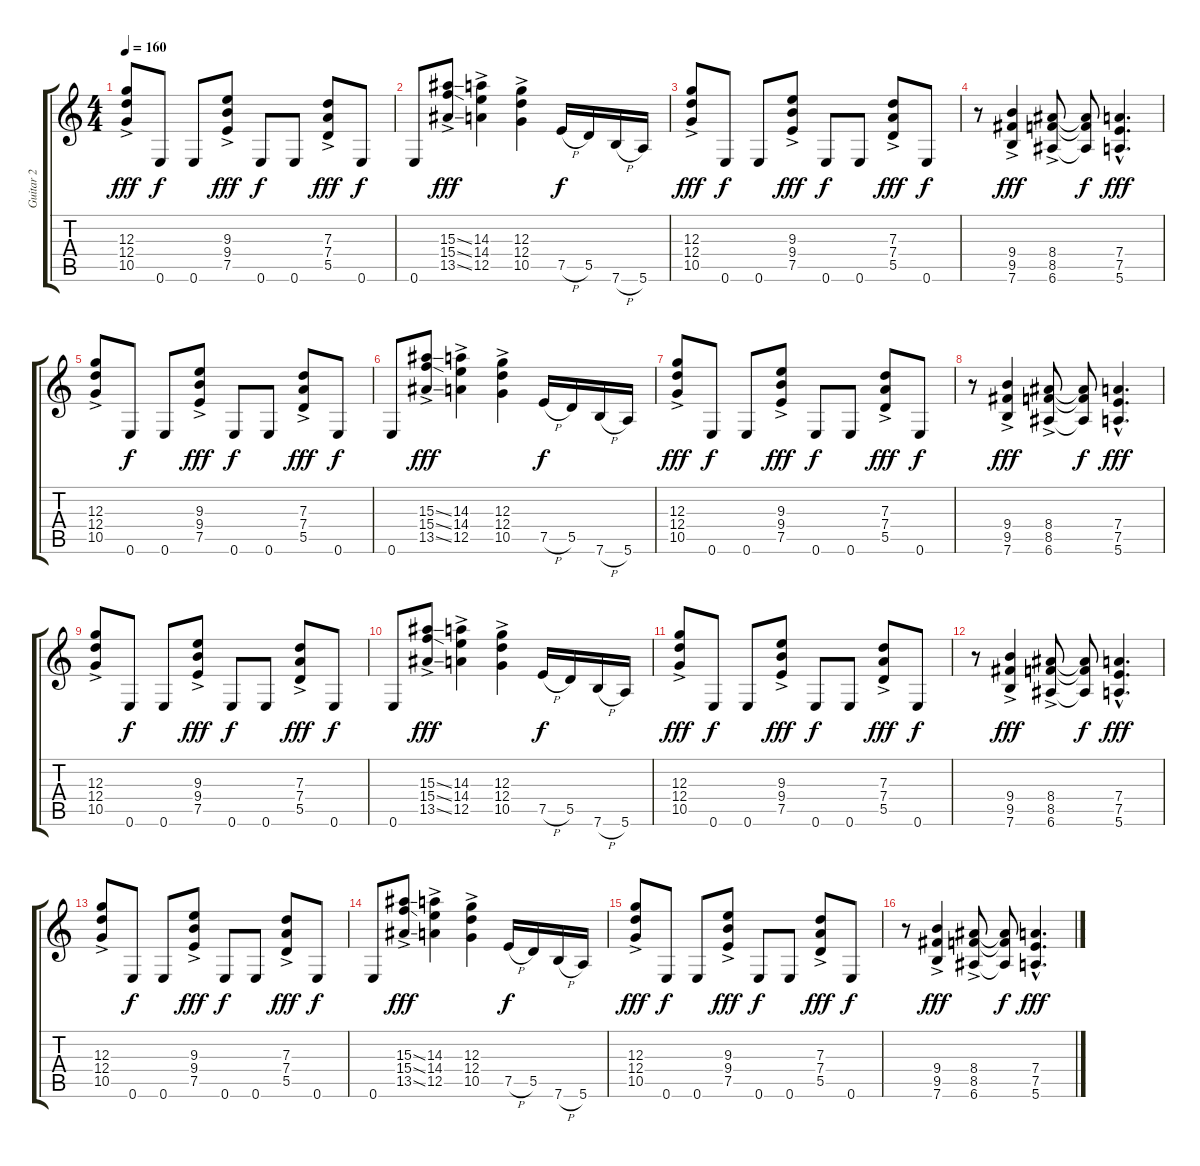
\track ("Guitar 2" "Guitar 2") {instrument distortionguitar}
\staff {score tabs}
\tuning (E4 B3 G3 D3 A2 E2) {hide}
\ts (4 4)
\tempo 160
\clef g2
\ks c
(12.3{ac} 12.4{ac} 10.5{ac}).8{dy fff} 0.6.8{dy f} 0.6.8 (9.3{ac} 9.4{ac} 7.5{ac}).8{dy fff} 0.6.8{dy f} 0.6.8 (7.3{ac} 7.4{ac} 5.5{ac}).8{dy fff} 0.6.8{dy f} |
0.6.8 (15.3{ss ac} 15.4{ss ac} 13.5{ss ac}).8{dy fff} (14.3{ac} 14.4{ac} 12.5{ac}).4 (12.3{ac} 12.4{ac} 10.5{ac}).4 7.5{h}.16{dy f} 5.5.16 7.6{h}.16 5.6.16 |
(12.3{ac} 12.4{ac} 10.5{ac}).8{dy fff} 0.6.8{dy f} 0.6.8 (9.3{ac} 9.4{ac} 7.5{ac}).8{dy fff} 0.6.8{dy f} 0.6.8 (7.3{ac} 7.4{ac} 5.5{ac}).8{dy fff} 0.6.8{dy f} |
r.8 (9.4{ac} 9.5{ac} 7.6{ac}).4{dy fff} (8.4{ac} 8.5{ac} 6.6{ac}).8 (8.4{t} 8.5{t} 6.6{t}).8{dy f} (7.4{hac} 7.5{hac} 5.6{hac}).4{d dy fff} |
(12.3{ac} 12.4{ac} 10.5{ac}).8 0.6.8{dy f} 0.6.8 (9.3{ac} 9.4{ac} 7.5{ac}).8{dy fff} 0.6.8{dy f} 0.6.8 (7.3{ac} 7.4{ac} 5.5{ac}).8{dy fff} 0.6.8{dy f} |
0.6.8 (15.3{ss ac} 15.4{ss ac} 13.5{ss ac}).8{dy fff} (14.3{ac} 14.4{ac} 12.5{ac}).4 (12.3{ac} 12.4{ac} 10.5{ac}).4 7.5{h}.16{dy f} 5.5.16 7.6{h}.16 5.6.16 |
(12.3{ac} 12.4{ac} 10.5{ac}).8{dy fff} 0.6.8{dy f} 0.6.8 (9.3{ac} 9.4{ac} 7.5{ac}).8{dy fff} 0.6.8{dy f} 0.6.8 (7.3{ac} 7.4{ac} 5.5{ac}).8{dy fff} 0.6.8{dy f} |
r.8 (9.4{ac} 9.5{ac} 7.6{ac}).4{dy fff} (8.4{ac} 8.5{ac} 6.6{ac}).8 (8.4{t} 8.5{t} 6.6{t}).8{dy f} (7.4{hac} 7.5{hac} 5.6{hac}).4{d dy fff} |
(12.3{ac} 12.4{ac} 10.5{ac}).8 0.6.8{dy f} 0.6.8 (9.3{ac} 9.4{ac} 7.5{ac}).8{dy fff} 0.6.8{dy f} 0.6.8 (7.3{ac} 7.4{ac} 5.5{ac}).8{dy fff} 0.6.8{dy f} |
0.6.8 (15.3{ss ac} 15.4{ss ac} 13.5{ss ac}).8{dy fff} (14.3{ac} 14.4{ac} 12.5{ac}).4 (12.3{ac} 12.4{ac} 10.5{ac}).4 7.5{h}.16{dy f} 5.5.16 7.6{h}.16 5.6.16 |
(12.3{ac} 12.4{ac} 10.5{ac}).8{dy fff} 0.6.8{dy f} 0.6.8 (9.3{ac} 9.4{ac} 7.5{ac}).8{dy fff} 0.6.8{dy f} 0.6.8 (7.3{ac} 7.4{ac} 5.5{ac}).8{dy fff} 0.6.8{dy f} |
r.8 (9.4{ac} 9.5{ac} 7.6{ac}).4{dy fff} (8.4{ac} 8.5{ac} 6.6{ac}).8 (8.4{t} 8.5{t} 6.6{t}).8{dy f} (7.4{hac} 7.5{hac} 5.6{hac}).4{d dy fff} |
(12.3{ac} 12.4{ac} 10.5{ac}).8 0.6.8{dy f} 0.6.8 (9.3{ac} 9.4{ac} 7.5{ac}).8{dy fff} 0.6.8{dy f} 0.6.8 (7.3{ac} 7.4{ac} 5.5{ac}).8{dy fff} 0.6.8{dy f} |
0.6.8 (15.3{ss ac} 15.4{ss ac} 13.5{ss ac}).8{dy fff} (14.3{ac} 14.4{ac} 12.5{ac}).4 (12.3{ac} 12.4{ac} 10.5{ac}).4 7.5{h}.16{dy f} 5.5.16 7.6{h}.16 5.6.16 |
(12.3{ac} 12.4{ac} 10.5{ac}).8{dy fff} 0.6.8{dy f} 0.6.8 (9.3{ac} 9.4{ac} 7.5{ac}).8{dy fff} 0.6.8{dy f} 0.6.8 (7.3{ac} 7.4{ac} 5.5{ac}).8{dy fff} 0.6.8{dy f} |
r.8 (9.4{ac} 9.5{ac} 7.6{ac}).4{dy fff} (8.4{ac} 8.5{ac} 6.6{ac}).8 (8.4{t} 8.5{t} 6.6{t}).8{dy f} (7.4{hac} 7.5{hac} 5.6{hac}).4{d dy fff}
